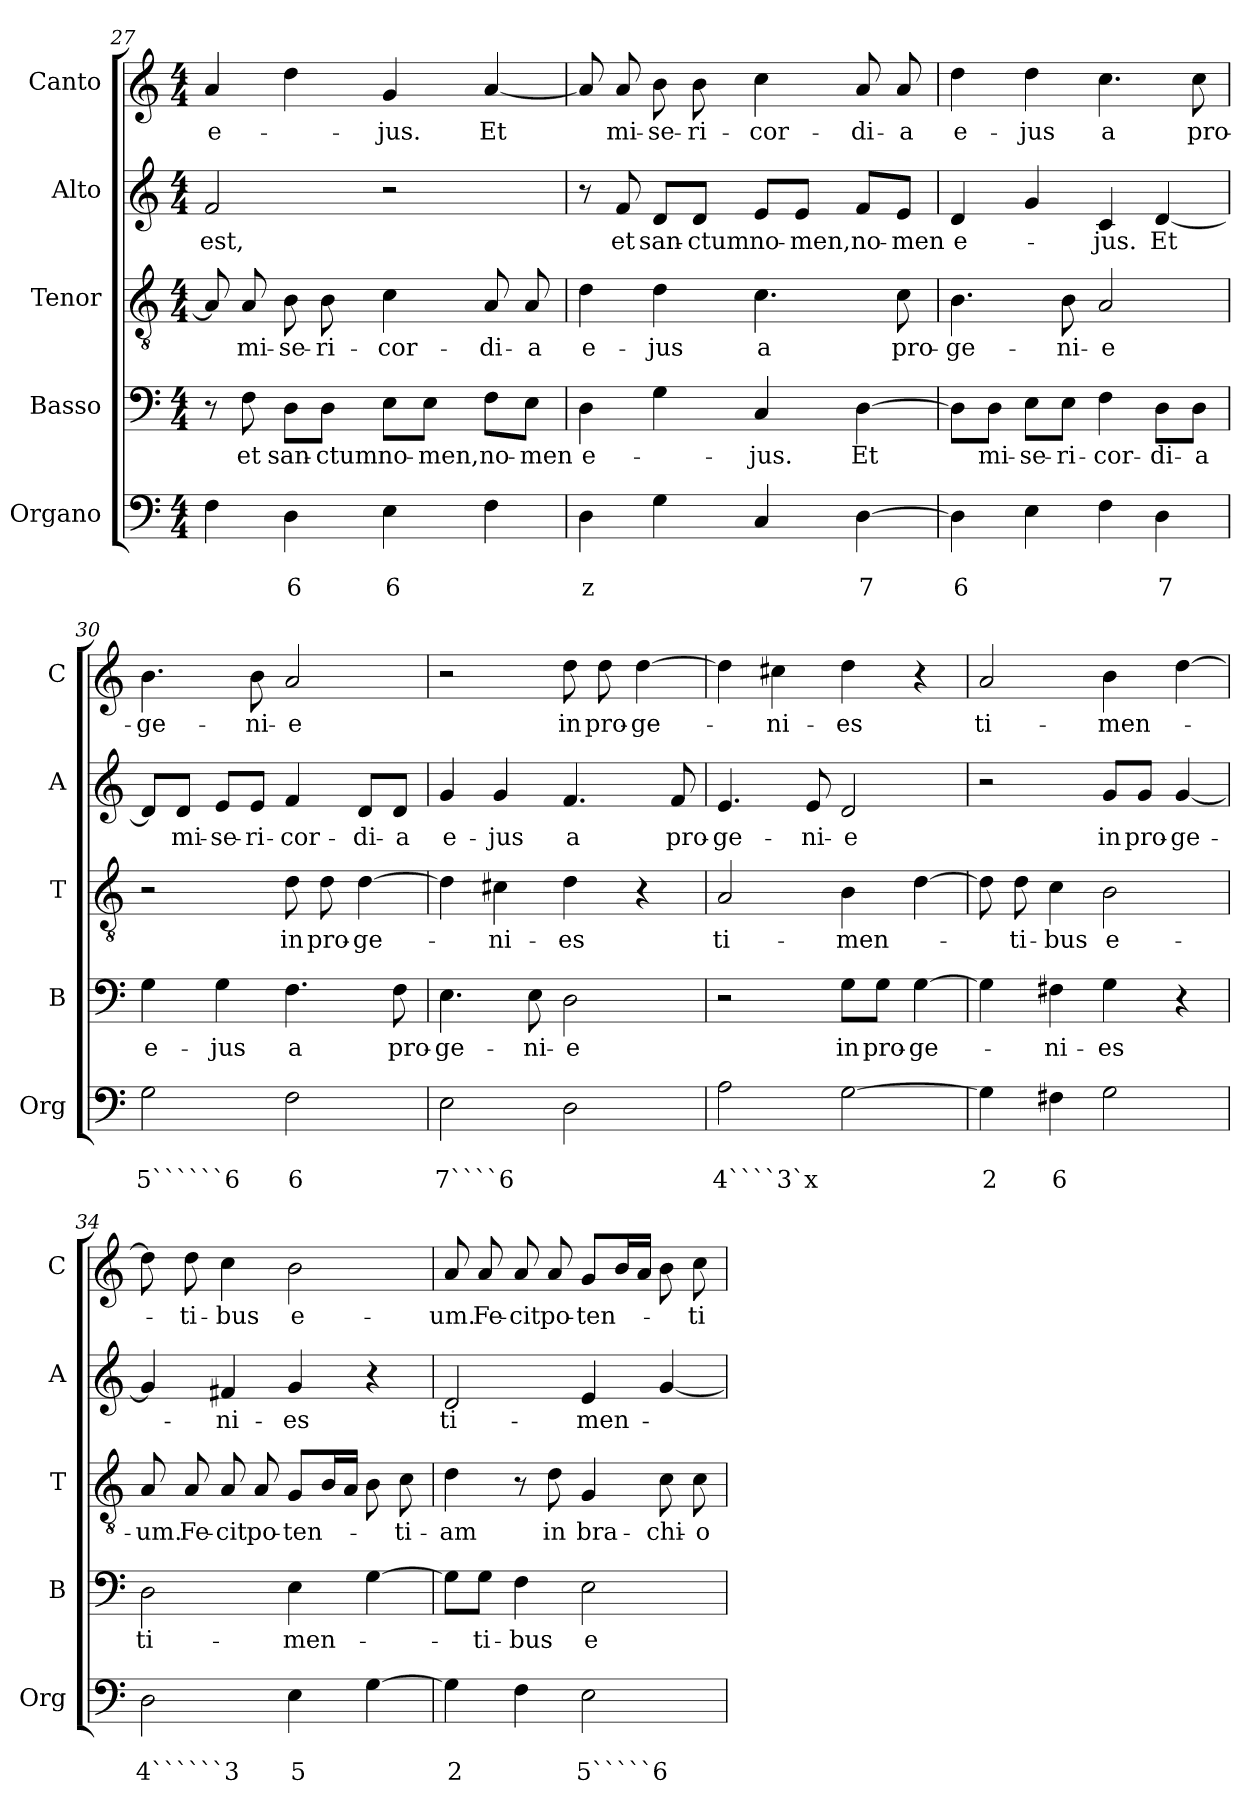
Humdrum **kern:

**kern	**text	**text	**kern	**text	**kern	**text	**kern	**text	**kern	**text
*part5	*part5	*part5	*part4	*part4	*part3	*part3	*part2	*part2	*part1	*part1
*staff5	*staff5	*staff5	*staff4	*staff4	*staff3	*staff3	*staff2	*staff2	*staff1	*staff1
*I"Organo	*	*	*I"Basso	*	*I"Tenor	*	*I"Alto	*	*I"Canto	*
*I'Org	*	*	*I'B	*	*I'T	*	*I'A	*	*I'C	*
*clefF4	*	*	*clefF4	*	*clefGv2	*	*clefG2	*	*clefG2	*
*k[]	*	*	*k[]	*	*k[]	*	*k[]	*	*k[]	*
*C:	*	*	*C:	*	*C:	*	*C:	*	*C:	*
*M4/4	*	*	*M4/4	*	*M4/4	*	*M4/4	*	*M4/4	*
=27	=27	=27	=27	=27	=27	=27	=27	=27	=27	=27
!	!	!	!	!	!	!	!	!LO:LY:b	!	!LO:LY:b
4F\	.	.	8r	.	8A/]	.	2f/	est,	4a/	e-
!	!	!	!	!LO:LY:b	!	!LO:LY:b	!	!	!	!
.	.	.	8F\	et	8A/	mi-	.	.	.	.
!	!	!LO:LY:b	!	!LO:LY:b	!	!LO:LY:b	!	!	!	!
4D\	.	6	8D\L	san-	8B\	-se-	.	.	4dd\	.
!	!	!	!	!LO:LY:b	!	!LO:LY:b	!	!	!	!
.	.	.	8D\J	-ctum	8B\	-ri-	.	.	.	.
!	!	!LO:LY:b	!	!LO:LY:b	!	!LO:LY:b	!	!	!	!LO:LY:b
4E\	.	6	8E\L	no-	4c\	-cor-	2r	.	4g/	-jus.
!	!	!	!	!LO:LY:b	!	!	!	!	!	!
.	.	.	8E\J	-men,	.	.	.	.	.	.
!	!	!	!	!LO:LY:b	!	!LO:LY:b	!	!	!	!LO:LY:b
4F\	.	.	8F\L	no-	8A/	-di-	.	.	[4a/	Et
!	!	!	!	!LO:LY:b	!	!LO:LY:b	!	!	!	!
.	.	.	8E\J	-men	8A/	-a	.	.	.	.
=28	=28	=28	=28	=28	=28	=28	=28	=28	=28	=28
!	!	!LO:LY:b	!	!LO:LY:b	!	!LO:LY:b	!	!	!	!
4D\	.	z	4D\	e-	4d\	e-	8r	.	8a/]	.
!	!	!	!	!	!	!	!	!LO:LY:b	!	!LO:LY:b
.	.	.	.	.	.	.	8f/	et	8a/	mi-
!	!	!	!	!	!	!LO:LY:b	!	!LO:LY:b	!	!LO:LY:b
4G\	.	.	4G\	.	4d\	-jus	8d/L	san-	8b\	-se-
!	!	!	!	!	!	!	!	!LO:LY:b	!	!LO:LY:b
.	.	.	.	.	.	.	8d/J	-ctum	8b\	-ri-
!	!	!	!	!LO:LY:b	!	!LO:LY:b	!	!LO:LY:b	!	!LO:LY:b
4C/	.	.	4C/	-jus.	4.c\	a	8e/L	no-	4cc\	-cor-
!	!	!	!	!	!	!	!	!LO:LY:b	!	!
.	.	.	.	.	.	.	8e/J	-men,	.	.
!	!	!LO:LY:b	!	!LO:LY:b	!	!	!	!LO:LY:b	!	!LO:LY:b
[4D\	.	7	[4D\	Et	.	.	8f/L	no-	8a/	-di-
!	!	!	!	!	!	!LO:LY:b	!	!LO:LY:b	!	!LO:LY:b
.	.	.	.	.	8c\	pro-	8e/J	-men	8a/	-a
=29	=29	=29	=29	=29	=29	=29	=29	=29	=29	=29
!	!	!LO:LY:b	!	!	!	!LO:LY:b	!	!LO:LY:b	!	!LO:LY:b
4D\]	.	6	8D\L]	.	4.B\	-ge-	4d/	e-	4dd\	e-
!	!	!	!	!LO:LY:b	!	!	!	!	!	!
.	.	.	8D\J	mi-	.	.	.	.	.	.
!	!	!	!	!LO:LY:b	!	!	!	!	!	!LO:LY:b
4E\	.	.	8E\L	-se-	.	.	4g/	.	4dd\	-jus
!	!	!	!	!LO:LY:b	!	!LO:LY:b	!	!	!	!
.	.	.	8E\J	-ri-	8B\	-ni-	.	.	.	.
!	!	!	!	!LO:LY:b	!	!LO:LY:b	!	!LO:LY:b	!	!LO:LY:b
4F\	.	.	4F\	-cor-	2A/	-e	4c/	-jus.	4.cc\	a
!	!	!LO:LY:b	!	!LO:LY:b	!	!	!	!LO:LY:b	!	!
4D\	.	7	8D\L	-di-	.	.	[4d/	Et	.	.
!	!	!	!	!LO:LY:b	!	!	!	!	!	!LO:LY:b
.	.	.	8D\J	-a	.	.	.	.	8cc\	pro-
!!LO:PB:g=z
=30	=30	=30	=30	=30	=30	=30	=30	=30	=30	=30
!	!	!LO:LY:b	!	!LO:LY:b	!	!	!	!	!	!LO:LY:b
2G\	.	5``````6	4G\	e-	2r	.	8d/L]	.	4.b\	-ge-
!	!	!	!	!	!	!	!	!LO:LY:b	!	!
.	.	.	.	.	.	.	8d/J	mi-	.	.
!	!	!	!	!LO:LY:b	!	!	!	!LO:LY:b	!	!
.	.	.	4G\	-jus	.	.	8e/L	-se-	.	.
!	!	!	!	!	!	!	!	!LO:LY:b	!	!LO:LY:b
.	.	.	.	.	.	.	8e/J	-ri-	8b\	-ni-
!	!	!LO:LY:b	!	!LO:LY:b	!	!LO:LY:b	!	!LO:LY:b	!	!LO:LY:b
2F\	.	6	4.F\	a	8d\	in	4f/	-cor-	2a/	-e
!	!	!	!	!	!	!LO:LY:b	!	!	!	!
.	.	.	.	.	8d\	pro-	.	.	.	.
!	!	!	!	!	!	!LO:LY:b	!	!LO:LY:b	!	!
.	.	.	.	.	[4d\	-ge-	8d/L	-di-	.	.
!	!	!	!	!LO:LY:b	!	!	!	!LO:LY:b	!	!
.	.	.	8F\	pro-	.	.	8d/J	-a	.	.
=31	=31	=31	=31	=31	=31	=31	=31	=31	=31	=31
!	!	!LO:LY:b	!	!LO:LY:b	!	!	!	!LO:LY:b	!	!
2E\	.	7````6	4.E\	-ge-	4d\]	.	4g/	e-	2r	.
!	!	!	!	!	!	!LO:LY:b	!	!LO:LY:b	!	!
.	.	.	.	.	4c#X\	-ni-	4g/	-jus	.	.
!	!	!	!	!LO:LY:b	!	!	!	!	!	!
.	.	.	8E\	-ni-	.	.	.	.	.	.
!	!	!	!	!LO:LY:b	!	!LO:LY:b	!	!LO:LY:b	!	!LO:LY:b
2D\	.	.	2D\	-e	4d\	-es	4.f/	a	8dd\	in
!	!	!	!	!	!	!	!	!	!	!LO:LY:b
.	.	.	.	.	.	.	.	.	8dd\	pro-
!	!	!	!	!	!	!	!	!	!	!LO:LY:b
.	.	.	.	.	4r	.	.	.	[4dd\	-ge-
!	!	!	!	!	!	!	!	!LO:LY:b	!	!
.	.	.	.	.	.	.	8f/	pro-	.	.
=32	=32	=32	=32	=32	=32	=32	=32	=32	=32	=32
!	!	!LO:LY:b	!	!	!	!LO:LY:b	!	!LO:LY:b	!	!
2A\	.	4````3`x	2r	.	2A/	ti-	4.e/	-ge-	4dd\]	.
!	!	!	!	!	!	!	!	!	!	!LO:LY:b
.	.	.	.	.	.	.	.	.	4cc#X\	-ni-
!	!	!	!	!	!	!	!	!LO:LY:b	!	!
.	.	.	.	.	.	.	8e/	-ni-	.	.
!	!	!	!	!LO:LY:b	!	!LO:LY:b	!	!LO:LY:b	!	!LO:LY:b
[2G\	.	.	8G\L	in	4B\	-men-	2d/	-e	4dd\	-es
!	!	!	!	!LO:LY:b	!	!	!	!	!	!
.	.	.	8G\J	pro-	.	.	.	.	.	.
!	!	!	!	!LO:LY:b	!	!	!	!	!	!
.	.	.	[4G\	-ge-	[4d\	.	.	.	4r	.
=33	=33	=33	=33	=33	=33	=33	=33	=33	=33	=33
!	!	!LO:LY:b	!	!	!	!	!	!	!	!LO:LY:b
4G\]	.	2	4G\]	.	8d\]	.	2r	.	2a/	ti-
!	!	!	!	!	!	!LO:LY:b	!	!	!	!
.	.	.	.	.	8d\	-ti-	.	.	.	.
!	!	!LO:LY:b	!	!LO:LY:b	!	!LO:LY:b	!	!	!	!
4F#X\	.	6	4F#X\	-ni-	4c\	-bus	.	.	.	.
!	!	!	!	!LO:LY:b	!	!LO:LY:b	!	!LO:LY:b	!	!LO:LY:b
2G\	.	.	4G\	-es	2B\	e-	8g/L	in	4b\	-men-
!	!	!	!	!	!	!	!	!LO:LY:b	!	!
.	.	.	.	.	.	.	8g/J	pro-	.	.
!	!	!	!	!	!	!	!	!LO:LY:b	!	!
.	.	.	4r	.	.	.	[4g/	-ge-	[4dd\	.
!!LO:LB:g=z
=34	=34	=34	=34	=34	=34	=34	=34	=34	=34	=34
!	!	!LO:LY:b	!	!LO:LY:b	!	!LO:LY:b	!	!	!	!
2D\	.	4``````3	2D\	ti-	8A/	-um.	4g/]	.	8dd\]	.
!	!	!	!	!	!	!LO:LY:b	!	!	!	!LO:LY:b
.	.	.	.	.	8A/	Fe-	.	.	8dd\	-ti-
!	!	!	!	!	!	!LO:LY:b	!	!LO:LY:b	!	!LO:LY:b
.	.	.	.	.	8A/	-cit	4f#X/	-ni-	4cc\	-bus
!	!	!	!	!	!	!LO:LY:b	!	!	!	!
.	.	.	.	.	8A/	po-	.	.	.	.
!	!	!LO:LY:b	!	!LO:LY:b	!	!LO:LY:b	!	!LO:LY:b	!	!LO:LY:b
4E\	.	5	4E\	-men-	8G/L	-ten-	4g/	-es	2b\	e-
.	.	.	.	.	16B/L	.	.	.	.	.
.	.	.	.	.	16A/JJ	.	.	.	.	.
[4G\	.	.	[4G\	.	8B\	.	4r	.	.	.
!	!	!	!	!	!	!LO:LY:b	!	!	!	!
.	.	.	.	.	8c\	-ti-	.	.	.	.
=35	=35	=35	=35	=35	=35	=35	=35	=35	=35	=35
!	!	!LO:LY:b	!	!	!	!LO:LY:b	!	!LO:LY:b	!	!LO:LY:b
4G\]	.	2	8G\L]	.	4d\	-am	2d/	ti-	8a/	-um.
!	!	!	!	!LO:LY:b	!	!	!	!	!	!LO:LY:b
.	.	.	8G\J	-ti-	.	.	.	.	8a/	Fe-
!	!	!	!	!LO:LY:b	!	!	!	!	!	!LO:LY:b
4F\	.	.	4F\	-bus	8r	.	.	.	8a/	-cit
!	!	!	!	!	!	!LO:LY:b	!	!	!	!LO:LY:b
.	.	.	.	.	8d\	in	.	.	8a/	po-
!	!	!LO:LY:b	!	!LO:LY:b	!	!LO:LY:b	!	!LO:LY:b	!	!LO:LY:b
2E\	.	5`````6	2E\	e-	4G/	bra-	4e/	-men-	8g/L	-ten-
.	.	.	.	.	.	.	.	.	16b/L	.
.	.	.	.	.	.	.	.	.	16a/JJ	.
!	!	!	!	!	!	!LO:LY:b	!	!	!	!
.	.	.	.	.	8c\	-chi-	[4g/	.	8b\	.
!	!	!	!	!	!	!LO:LY:b	!	!	!	!LO:LY:b
.	.	.	.	.	8c\	-o	.	.	8cc\	-ti-
=	=	=	=	=	=	=	=	=	=	=
*-	*-	*-	*-	*-	*-	*-	*-	*-	*-	*-
